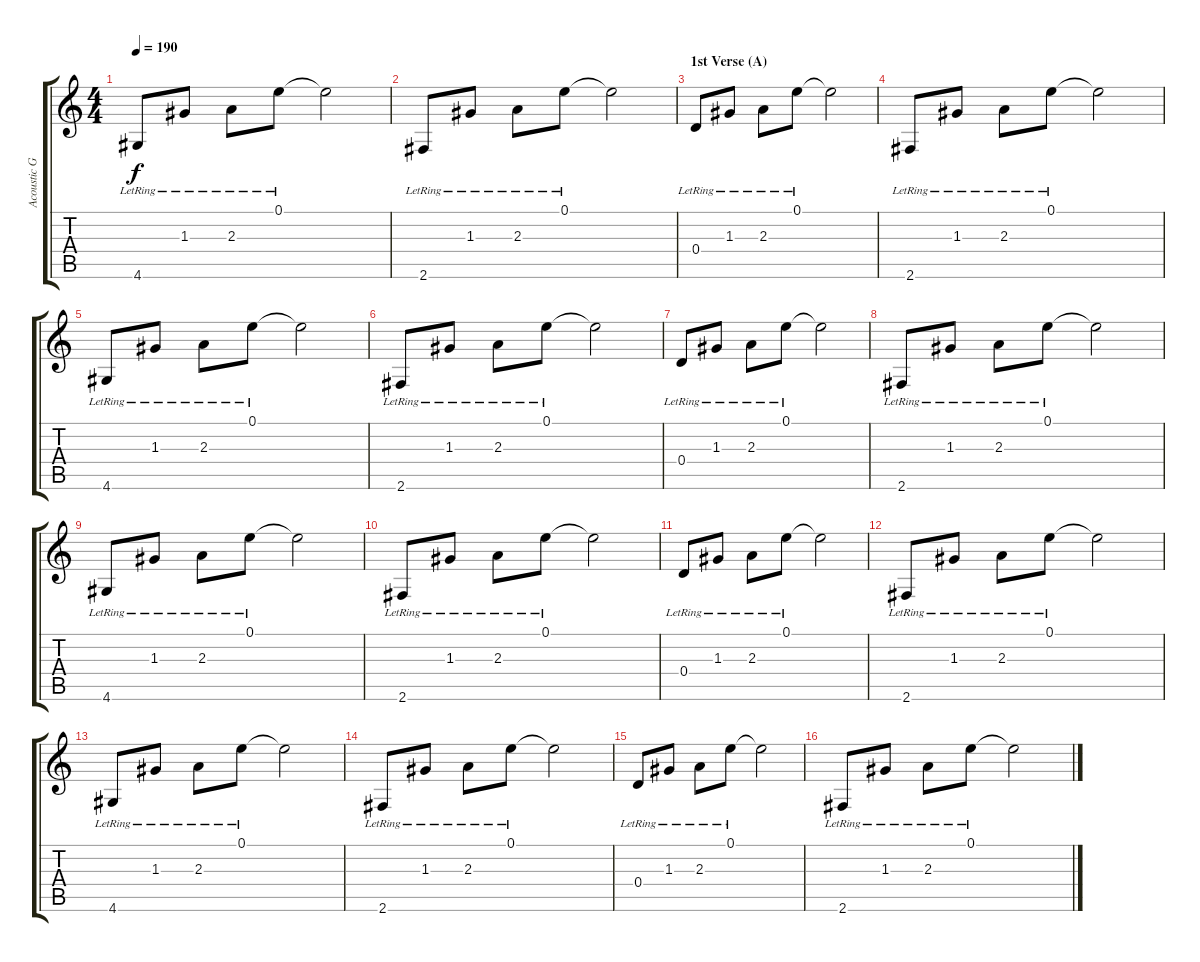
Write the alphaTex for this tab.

\track ("Acoustic Guitar" "Acoustic G") {instrument acousticguitarsteel}
\staff {score tabs}
\tuning (E4 B3 G3 D3 A2 E2) {hide}
\ts (4 4)
\tempo 190
\clef g2
\ks c
4.6{lr}.8{dy f} 1.3{lr}.8 2.3{lr}.8 0.1{lr}.8 0.1{t}.2 |
2.6{lr}.8 1.3{lr}.8 2.3{lr}.8 0.1{lr}.8 0.1{t}.2 |
\section ("" "1st Verse (A)")
0.4{lr}.8 1.3{lr}.8 2.3{lr}.8 0.1{lr}.8 0.1{t}.2 |
2.6{lr}.8 1.3{lr}.8 2.3{lr}.8 0.1{lr}.8 0.1{t}.2 |
4.6{lr}.8 1.3{lr}.8 2.3{lr}.8 0.1{lr}.8 0.1{t}.2 |
2.6{lr}.8 1.3{lr}.8 2.3{lr}.8 0.1{lr}.8 0.1{t}.2 |
0.4{lr}.8 1.3{lr}.8 2.3{lr}.8 0.1{lr}.8 0.1{t}.2 |
2.6{lr}.8 1.3{lr}.8 2.3{lr}.8 0.1{lr}.8 0.1{t}.2 |
4.6{lr}.8 1.3{lr}.8 2.3{lr}.8 0.1{lr}.8 0.1{t}.2 |
2.6{lr}.8 1.3{lr}.8 2.3{lr}.8 0.1{lr}.8 0.1{t}.2 |
0.4{lr}.8 1.3{lr}.8 2.3{lr}.8 0.1{lr}.8 0.1{t}.2 |
2.6{lr}.8 1.3{lr}.8 2.3{lr}.8 0.1{lr}.8 0.1{t}.2 |
4.6{lr}.8 1.3{lr}.8 2.3{lr}.8 0.1{lr}.8 0.1{t}.2 |
2.6{lr}.8 1.3{lr}.8 2.3{lr}.8 0.1{lr}.8 0.1{t}.2 |
0.4{lr}.8 1.3{lr}.8 2.3{lr}.8 0.1{lr}.8 0.1{t}.2 |
2.6{lr}.8 1.3{lr}.8 2.3{lr}.8 0.1{lr}.8 0.1{t}.2
